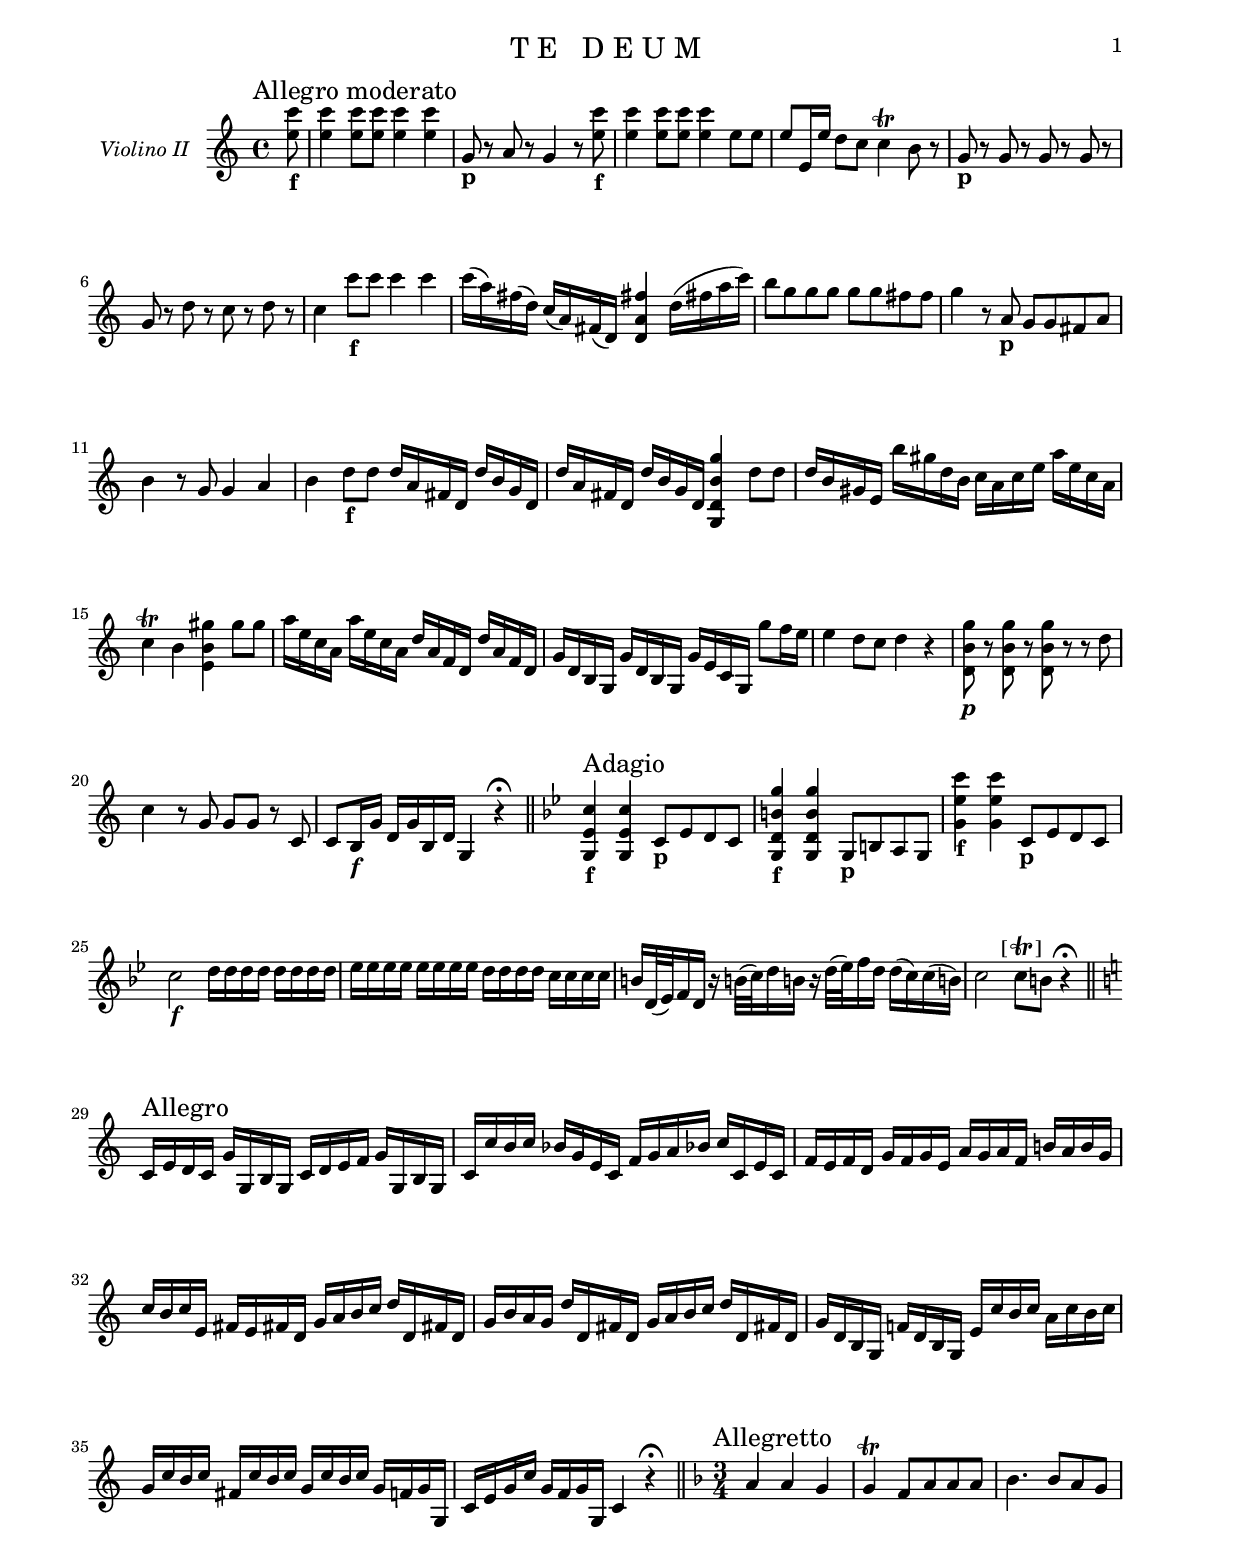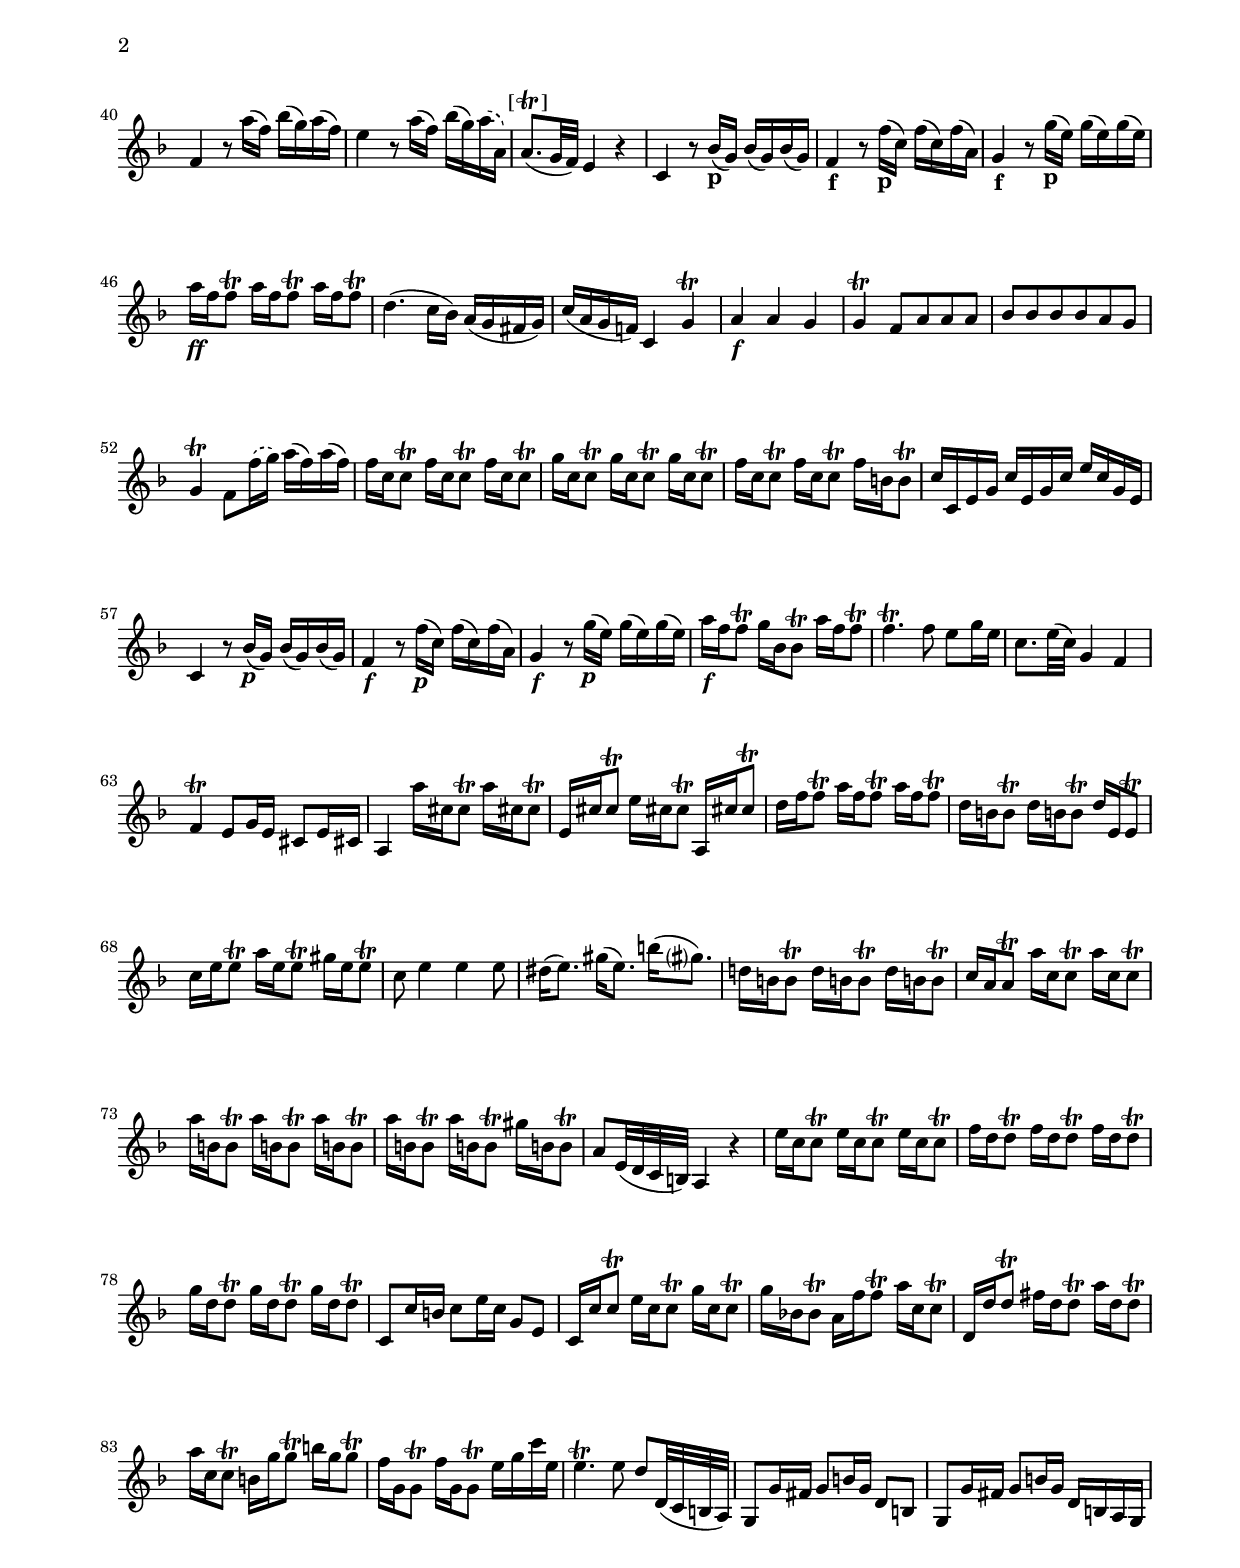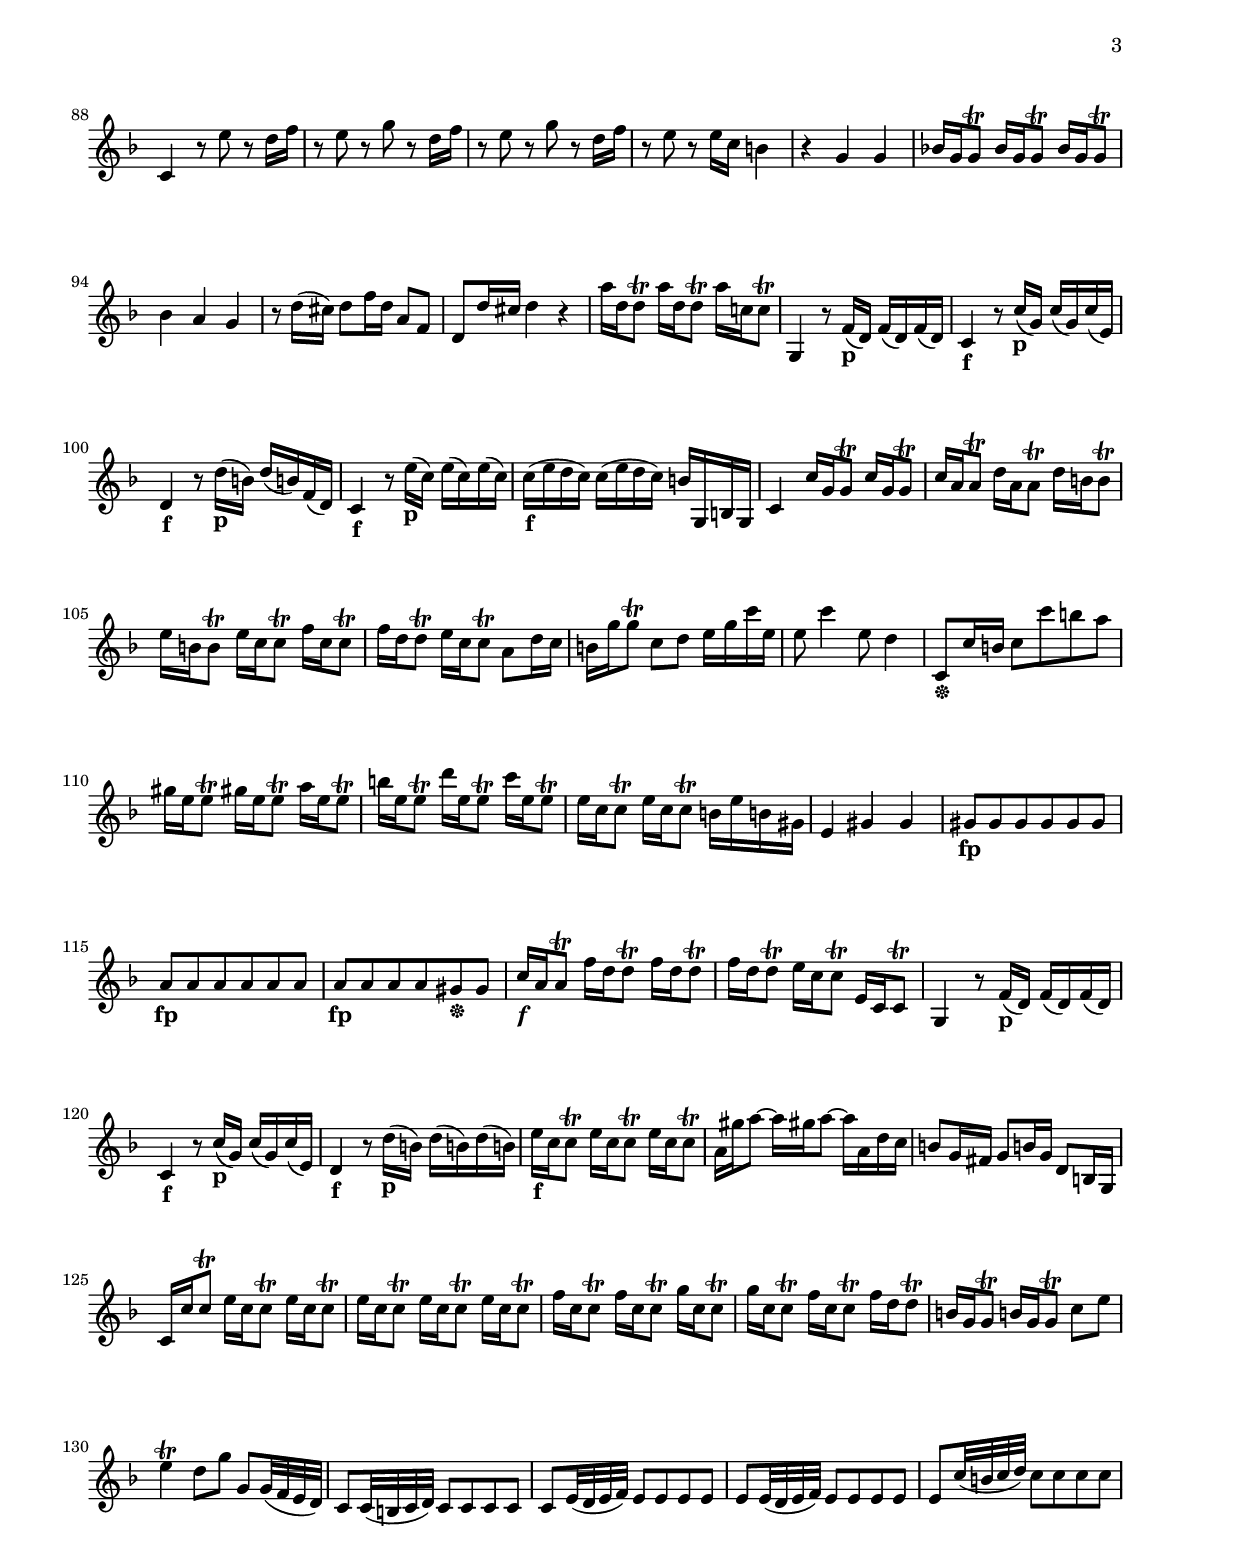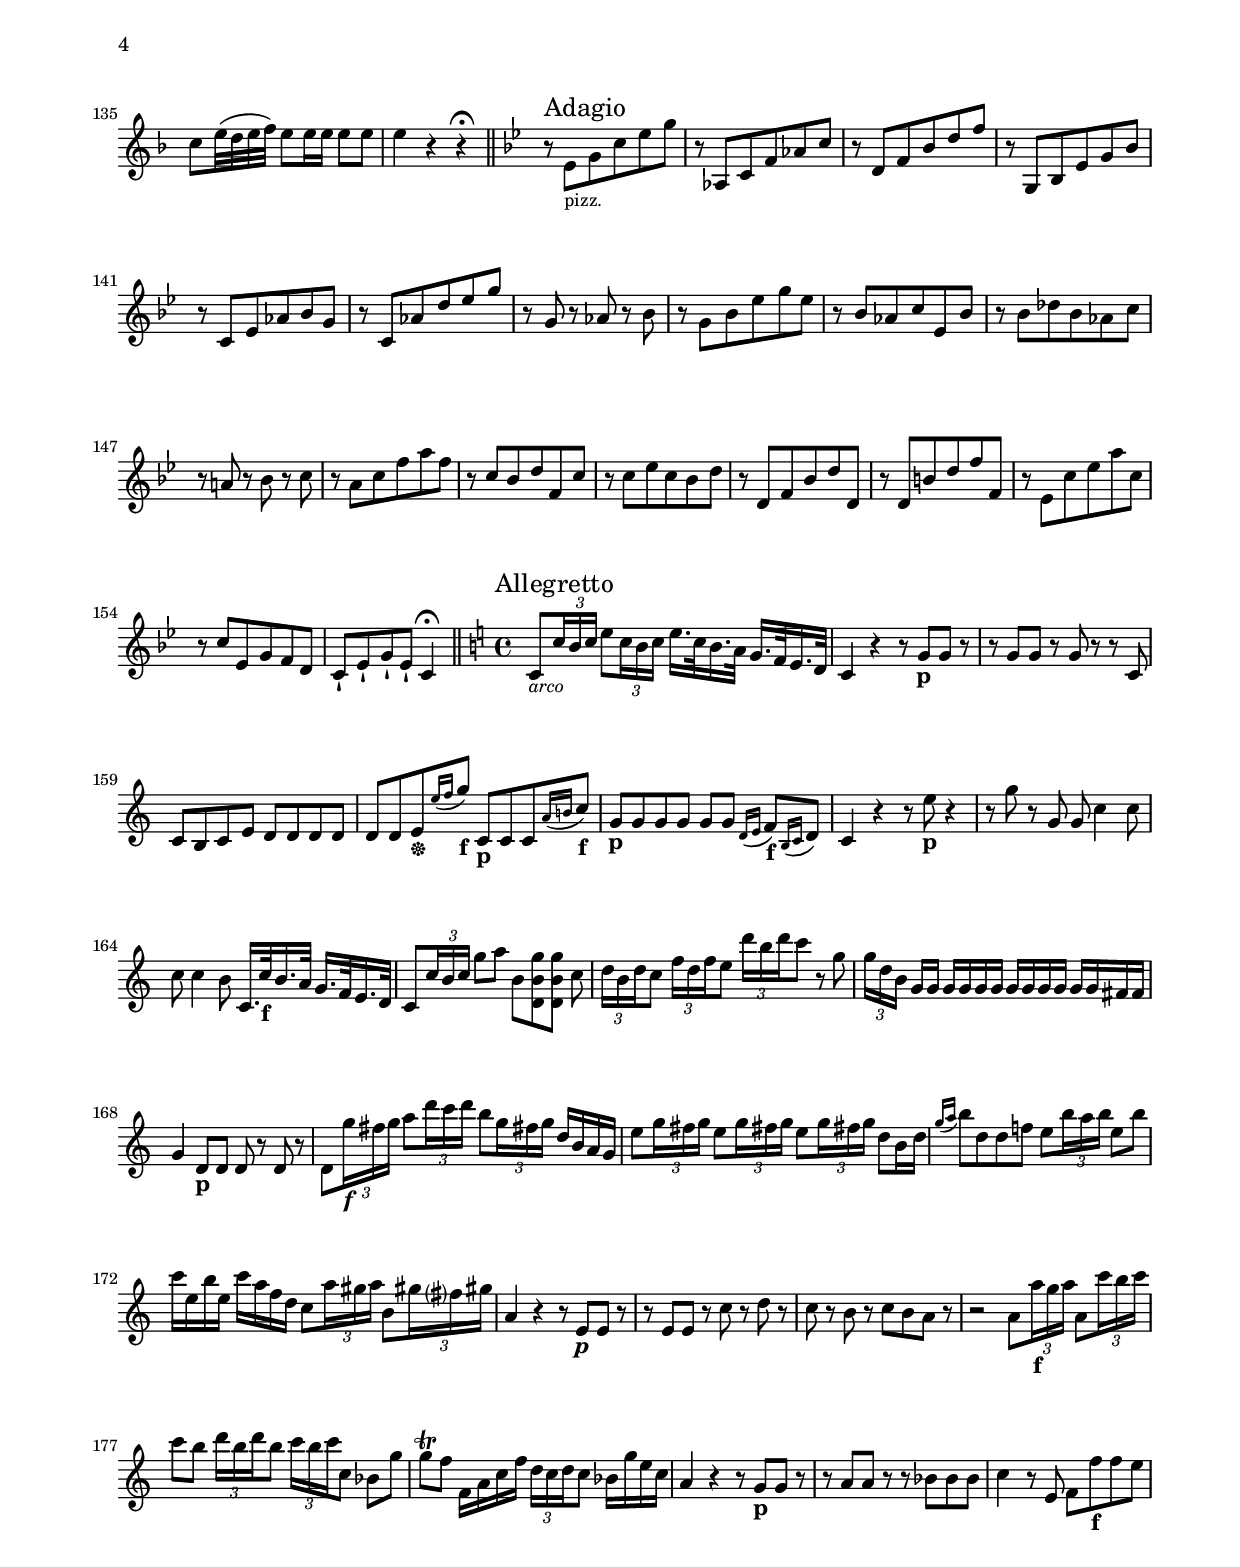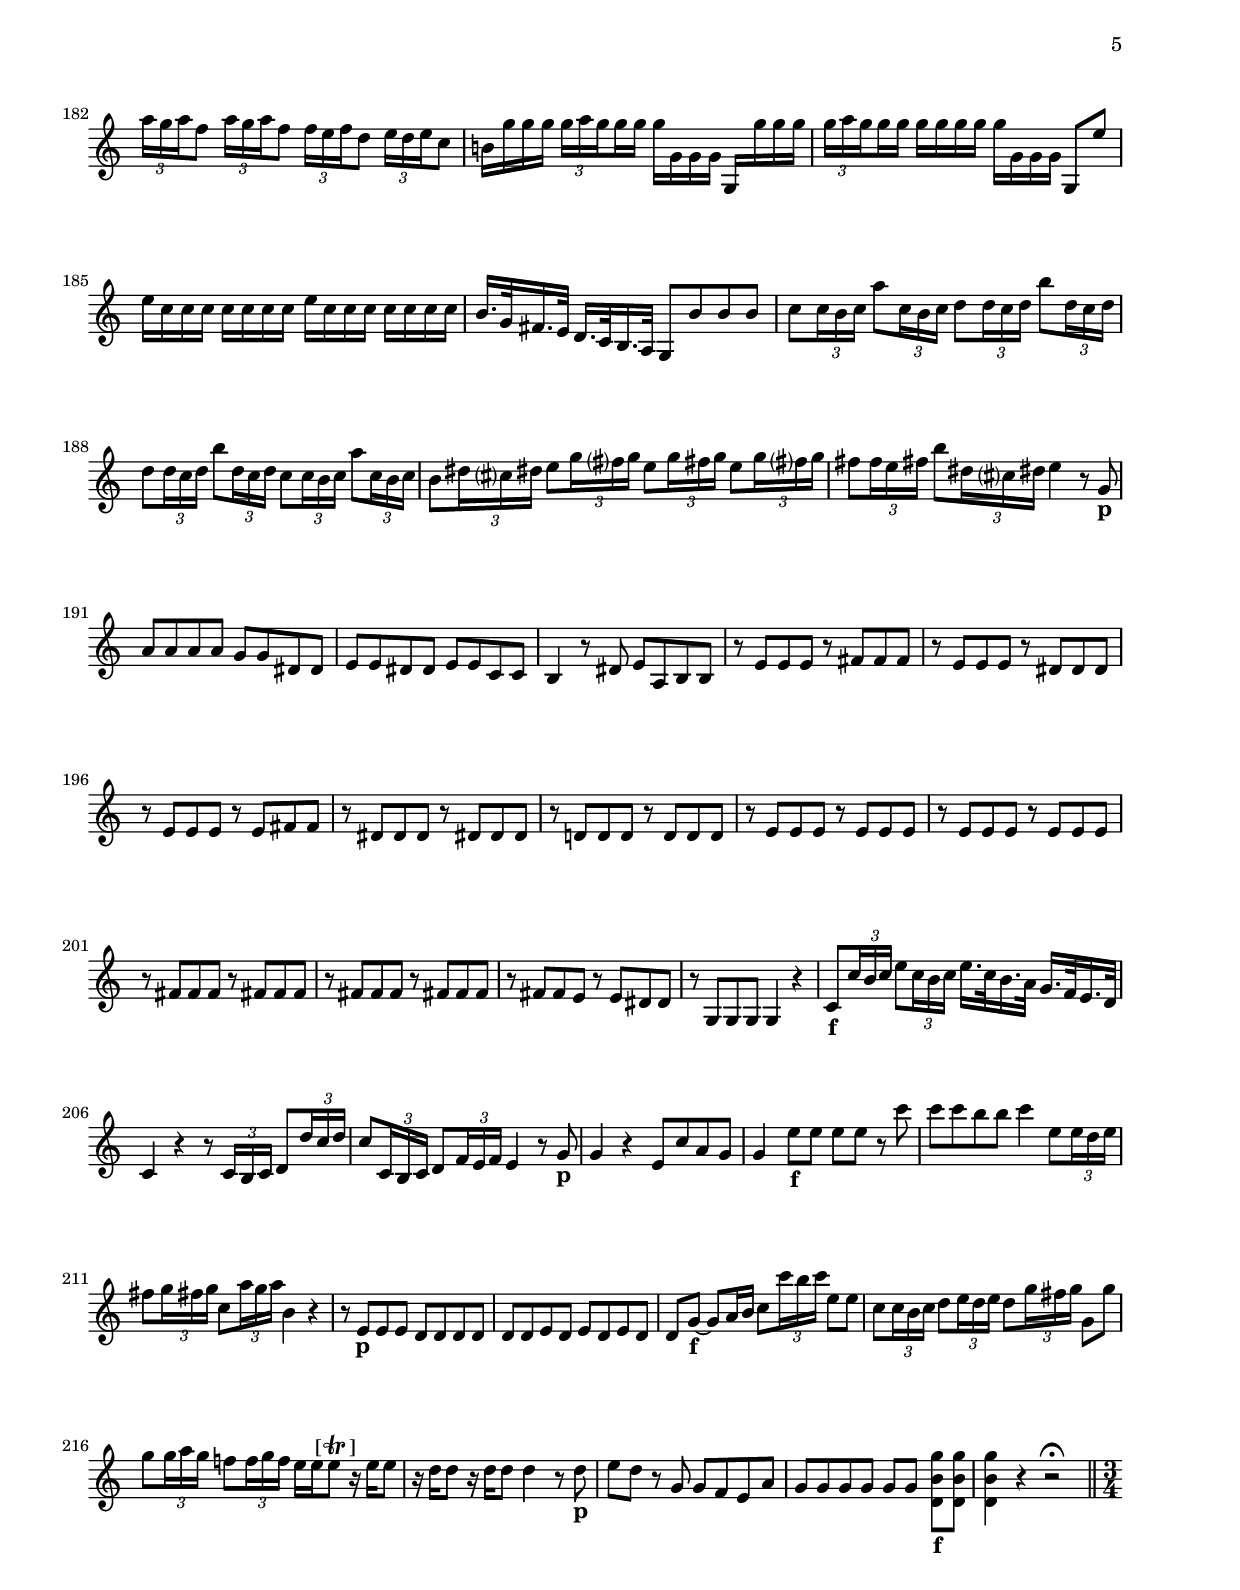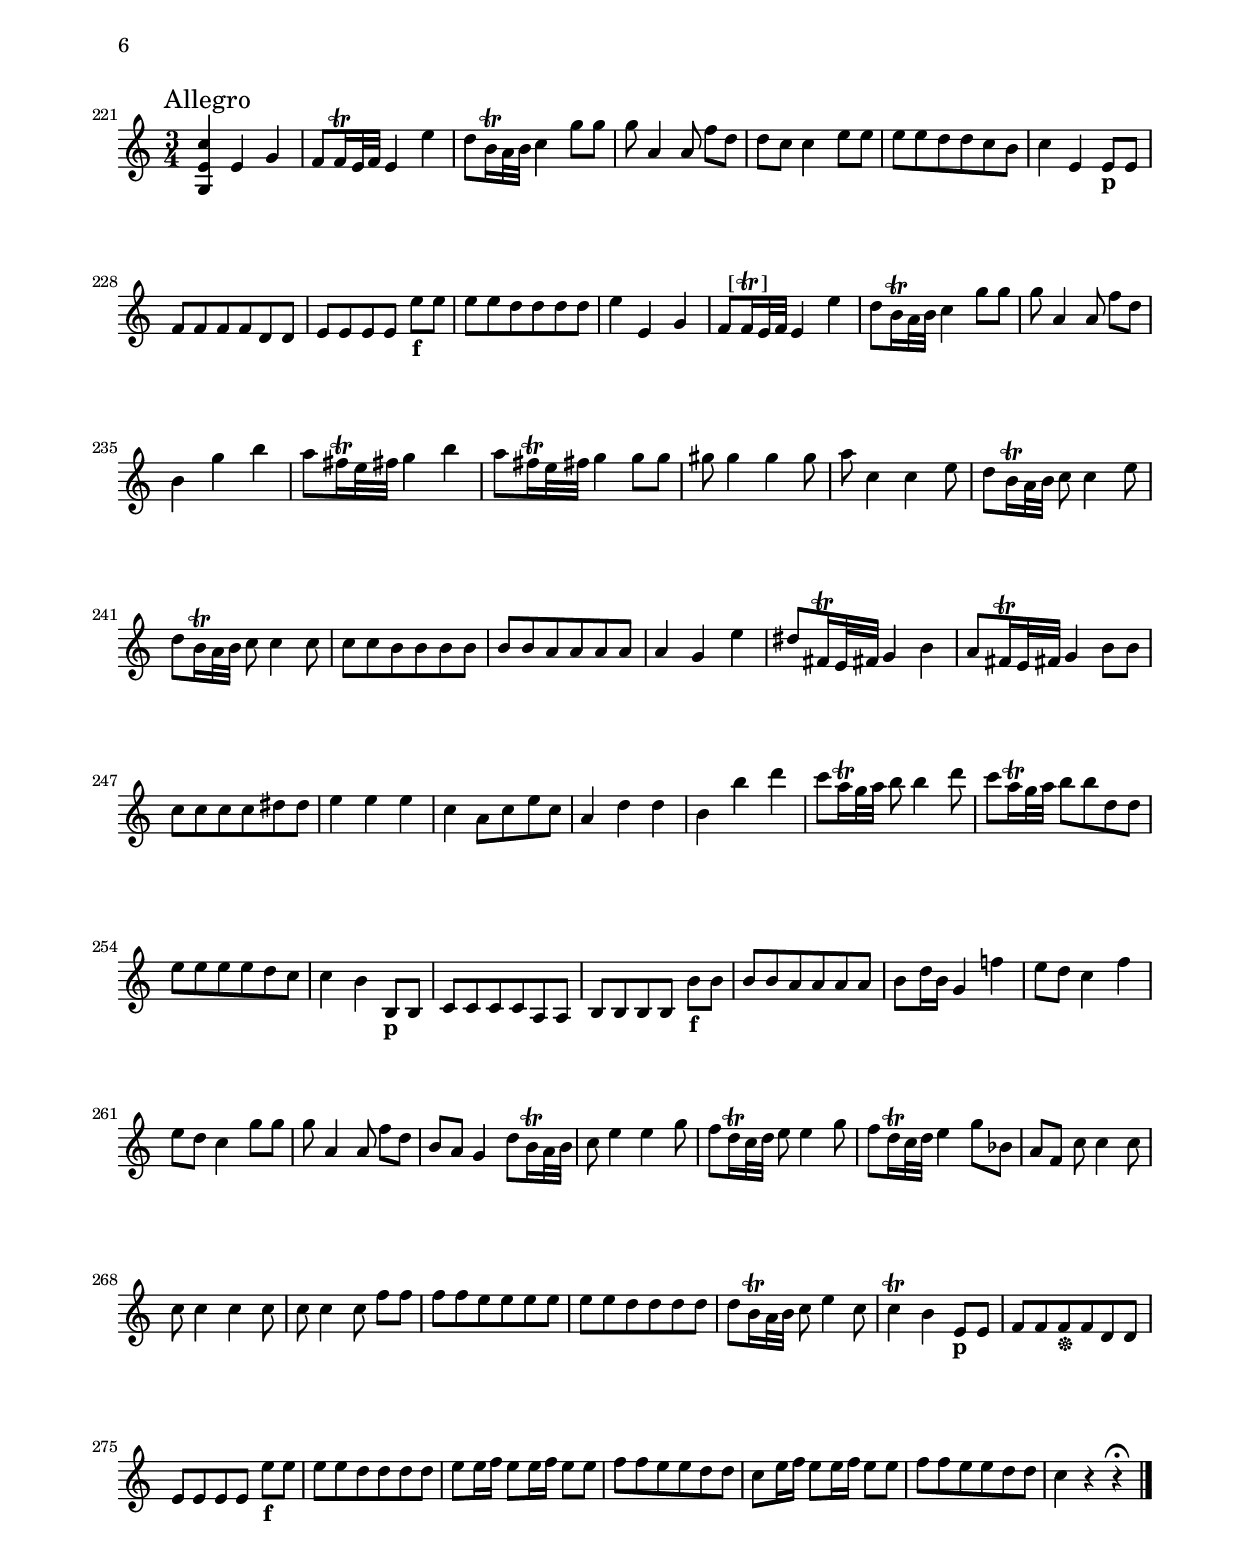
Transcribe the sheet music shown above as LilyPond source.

\version "2.22.0"

\include "../definitions.ly"

\paper {
  indent = 1\cm
  top-margin = 1.5\cm
  system-separator-markup = ##f
  system-system-spacing =
    #'((basic-distance . 18)
       (minimum-distance . 18)
       (padding . -100)
       (stretchability . 0))

  top-system-spacing =
    #'((basic-distance . 12)
       (minimum-distance . 12)
       (padding . -100)
       (stretchability . 0))

  top-markup-spacing =
    #'((basic-distance . 0)
       (minimum-distance . 0)
       (padding . -100)
       (stretchability . 0))

  markup-system-spacing =
    #'((basic-distance . 12)
       (minimum-distance . 12)
       (padding . -100)
       (stretchability . 0))

  systems-per-page = #9
}

#(set-global-staff-size 17.82)

\layout {
  \context {
    \Staff
    instrumentName = "Violino II"
  }
}

\book {
  \bookpart {
    \header {
      title = "T E   D E U M"
    }
    \paper { indent = 2\cm }
    \score {
      <<
        \new Staff { \TeDeumViolinoII }
      >>
    }
  }
}
